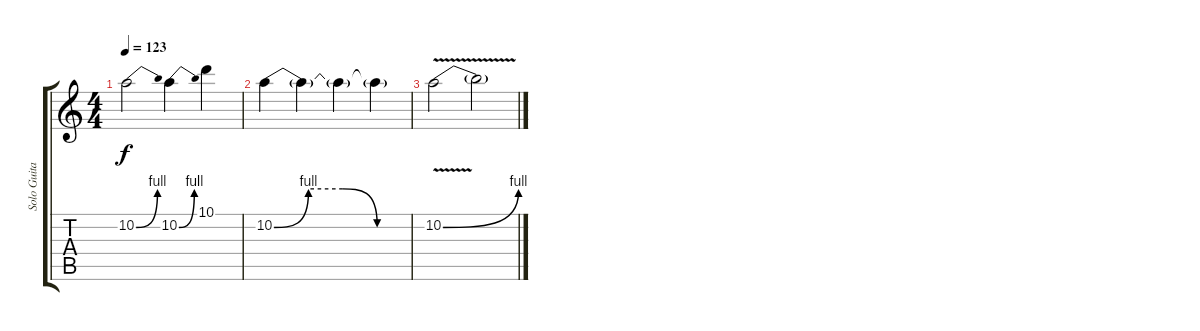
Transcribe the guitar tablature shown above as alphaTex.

\track ("Solo Guitar" "Solo Guita") {instrument overdrivenguitar}
\staff {score tabs}
\tuning (E4 B3 G3 D3 A2 E2) {hide}
\ts (4 4)
\tempo 123
\clef g2
\ks c
10.2{be (bend 0 0 60 4)}.2{dy f} 10.2{be (bend 0 0 60 4)}.4 10.1.4 |
10.2{be (custom 0 0 15 4 30 4 45 0 60 0)}.4 10.2{t}.4 10.2{t}.4 10.2{t}.4 |
10.2{be (bend 0 0 60 4) v}.2 10.2{t}.2
